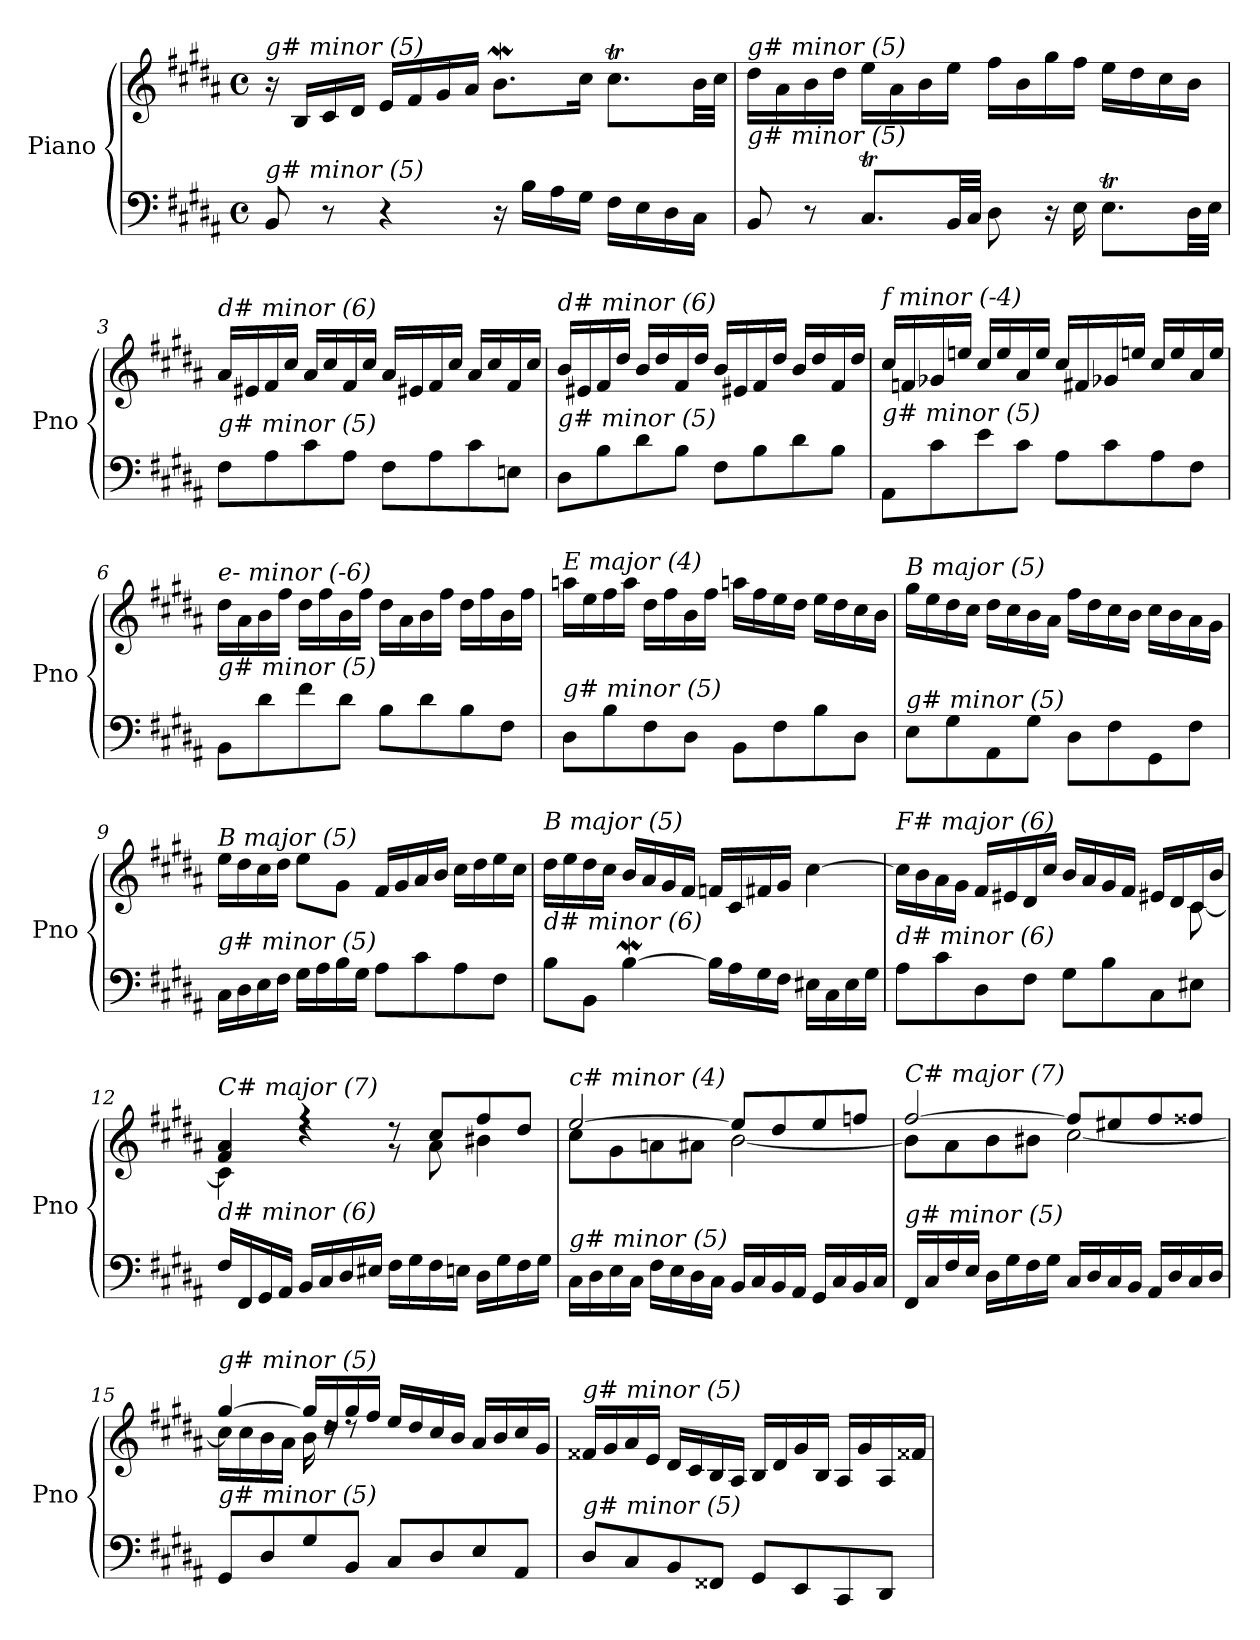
**kern	**kern
*part1	*part1
*staff2	*staff1
*I"Piano	*
*I'Pno	*
*clefF4	*clefG2
*k[f#c#g#d#a#]	*k[f#c#g#d#a#]
*M4/4	*M4/4
*met(c)	*met(c)
=1	=1
!	!LO:TX:i:t=g# minor (5)
!LO:TX:i:t=g# minor (5)	!
8BB/	16r
.	16B/LL
8r	16c#/
.	16d#/JJ
4r	16e/LL
.	16f#/
.	16g#/
.	16a#/JJ
16r	8.bw\L
16B\LL	.
16A#\	.
16G#\JJ	16cc#\Jk
16F#\LL	8.cc#T\L
16E\	.
16D#\	.
16C#\JJ	32b\LL
.	32cc#\JJJ
=2	=2
!	!LO:TX:i:t=g# minor (5)
!LO:TX:i:t=g# minor (5)	!
8BB/	16dd#\LL
.	16a#\
8r	16b\
.	16dd#\JJ
8.C#T/L	16ee\LL
.	16a#\
.	16b\
32BB/LL	16ee\JJ
32C#/JJJ	.
8D#\	16ff#\LL
.	16b\
16r	16gg#\
16E\	16ff#\JJ
8.ET\L	16ee\LL
.	16dd#\
.	16cc#\
32D#\LL	16b\JJ
32E\JJJ	.
=3	=3
!	!LO:TX:i:t=d# minor (6)
!LO:TX:i:t=g# minor (5)	!
8F#\L	16a#/LL
.	16e#X/
8A#\	16f#/
.	16cc#/JJ
8c#\	16a#/LL
.	16cc#/
8A#\J	16f#/
.	16cc#/JJ
8F#\L	16a#/LL
.	16e#X/
8A#\	16f#/
.	16cc#/JJ
8c#\	16a#/LL
.	16cc#/
8En\J	16f#/
.	16cc#/JJ
!!LO:LB:g=z
=4	=4
!	!LO:TX:i:t=d# minor (6)
!LO:TX:i:t=g# minor (5)	!
8D#\L	16b/LL
.	16e#X/
8B\	16f#/
.	16dd#/JJ
8d#\	16b/LL
.	16dd#/
8B\J	16f#/
.	16dd#/JJ
8F#\L	16b/LL
.	16e#X/
8B\	16f#/
.	16dd#/JJ
8d#\	16b/LL
.	16dd#/
8B\J	16f#/
.	16dd#/JJ
=5	=5
!	!LO:TX:i:t=f minor (-4)
!LO:TX:i:t=g# minor (5)	!
8AA#/L	16cc#/LL
.	16fni/
8c#\	16g-Xi/
.	16een/JJ
8e\	16cc#/LL
.	16ee/
8c#\J	16a#/
.	16ee/JJ
8A#\L	16cc#/LL
.	16f#Xi/
8c#\	16g-Xi/
.	16een/JJ
8A#\	16cc#/LL
.	16ee/
8F#\J	16a#/
.	16ee/JJ
=6	=6
!	!LO:TX:i:t=e- minor (-6)
!LO:TX:i:t=g# minor (5)	!
8BB\L	16dd#\LL
.	16a#\
8d#\	16b\
.	16ff#\JJ
8f#\	16dd#\LL
.	16ff#\
8d#\J	16b\
.	16ff#\JJ
8B\L	16dd#\LL
.	16a#\
8d#\	16b\
.	16ff#\JJ
8B\	16dd#\LL
.	16ff#\
8F#\J	16b\
.	16ff#\JJ
!!LO:LB:g=z
=7	=7
!	!LO:TX:i:t=E major (4)
!LO:TX:i:t=g# minor (5)	!
8D#\L	16aan\LL
.	16ee\
8B\	16ff#\
.	16aa\JJ
8F#\	16dd#\LL
.	16ff#\
8D#\J	16b\
.	16ff#\JJ
8BB\L	16aan\LL
.	16ff#\
8F#\	16ee\
.	16dd#\JJ
8B\	16ee\LL
.	16dd#\
8D#\J	16cc#\
.	16b\JJ
=8	=8
!	!LO:TX:i:t=B major (5)
!LO:TX:i:t=g# minor (5)	!
8E\L	16gg#\LL
.	16ee\
8G#\	16dd#\
.	16cc#\JJ
8AA#\	16dd#\LL
.	16cc#\
8G#\J	16b\
.	16a#\JJ
8D#\L	16ff#\LL
.	16dd#\
8F#\	16cc#\
.	16b\JJ
8GG#\	16cc#\LL
.	16b\
8F#\J	16a#\
.	16g#\JJ
=9	=9
!	!LO:TX:i:t=B major (5)
!LO:TX:i:t=g# minor (5)	!
16C#\LL	16ee\LL
16D#\	16dd#\
16E\	16cc#\
16F#\JJ	16dd#\JJ
16G#\LL	8ee\L
16A#\	.
16B\	8g#\J
16G#\JJ	.
8A#\L	16f#/LL
.	16g#/
8c#\	16a#/
.	16b/JJ
8A#\	16cc#\LL
.	16dd#\
8F#\J	16ee\
.	16cc#\JJ
!!LO:LB:g=z
=10	=10
!	!LO:TX:i:t=B major (5)
!LO:TX:i:t=d# minor (6)	!
8B\L	16dd#\LL
.	16ee\
8BB\J	16dd#\
.	16cc#\JJ
[4Bw\	16b/LL
.	16a#/
.	16g#/
.	16f#/JJ
16B\LL]	16fni/LL
16A#\	16c#/
16G#\	16f#i/
16F#\JJ	16g#/JJ
16E#X\LL	[4cc#\
16C#\	.
16E#\	.
16G#\JJ	.
=11	=11
*^	*^
!	!	!LO:TX:i:t=F# major (6)	!
!LO:TX:i:t=d# minor (6)	!	!	!
2..ryy	8A#\L	16cc#\LL]	2..ryy
.	.	16b\	.
.	8c#\	16a#\	.
.	.	16g#\JJ	.
.	8D#\	16f#/LL	.
.	.	16e#X/	.
.	8F#\J	16d#/	.
.	.	16cc#/JJ	.
.	8G#\L	16b/LL	.
.	.	16a#/	.
.	8B\	16g#/	.
.	.	16f#/JJ	.
.	8C#\	16e#X/LL	.
.	.	16d#/	.
8ryy	8E#X\J	16c#/	[8c#\
.	.	16b/JJ	.
*v	*v	*	*
=12	=12	=12
!	!LO:TX:i:t=C# major (7)	!
!LO:TX:i:t=d# minor (6)	!	!
16F#/LL	4f#/ 4a#/	4c#\]
16FF#/	.	.
16GG#/	.	.
16AA#/JJ	.	.
16BB/LL	4r	4rdd
16C#/	.	.
16D#/	.	.
16E#X/JJ	.	.
16F#\LL	8rg	8rdd
16G#\	.	.
16F#\	8cc#/L	8a#\
16En\JJ	.	.
16D#\LL	8ff#/	4b#X\
16G#\	.	.
16F#\	8dd#/J	.
16G#\JJ	.	.
!!LO:LB:g=z	!!
=13	=13	=13
!	!LO:TX:i:t=c# minor (4)	!
!LO:TX:i:t=g# minor (5)	!	!
16C#\LL	[2ee/	8cc#\L
16D#\	.	.
16E\	.	8g#\
16C#\JJ	.	.
16F#\LL	.	8an\
16E\	.	.
16D#\	.	8a#X\J
16C#\JJ	.	.
16BB/LL	8ee/L]	[2b\
16C#/	.	.
16BB/	8dd#/	.
16AA#/JJ	.	.
16GG#/LL	8ee/	.
16C#/	.	.
16BB/	8ffni/J	.
16C#/JJ	.	.
=14	=14	=14
!	!LO:TX:i:t=C# major (7)	!
!LO:TX:i:t=g# minor (5)	!	!
16FF#/LL	[2ff#/	8b\L]
16C#/	.	.
16F#/	.	8a#\
16E/JJ	.	.
16D#\LL	.	8b\
16G#\	.	.
16F#\	.	8b#X\J
16G#\JJ	.	.
16C#/LL	8ff#/L]	[2cc#\
16D#/	.	.
16C#/	8ee#X/	.
16BB/JJ	.	.
16AA#/LL	8ff#/	.
16D#/	.	.
16C#/	8ff##X/J	.
16D#/JJ	.	.
=15	=15	=15
*^	*	*
!	!	!LO:TX:i:t=g# minor (5)	!
!LO:TX:i:t=g# minor (5)	!	!	!
2ryy	8GG#/L	[4gg#/	16cc#\LL]
.	.	.	16cc#\
.	8D#/	.	16b\
.	.	.	16a#\JJ
.	8G#/	16gg#/LL]	16b\
.	.	16dd#/	16rdd
.	8BB/J	16gg#/	8rdd
.	.	16ff#/JJ	.
2ryy	8C#/L	16ee/LL	2ryy
.	.	16dd#/	.
.	8D#/	16cc#/	.
.	.	16b/JJ	.
.	8E/	16a#/LL	.
.	.	16b/	.
.	8AA#/J	16cc#/	.
.	.	16g#/JJ	.
*v	*v	*	*
*	*v	*v
!!LO:PB:g=z
=16	=16
!	!LO:TX:i:t=g# minor (5)
!LO:TX:i:t=g# minor (5)	!
8D#/L	16f##X/LL
.	16g#/
8C#/	16a#/
.	16e/JJ
8BB/	16d#/LL
.	16c#/
8FF##X/J	16B/
.	16A#/JJ
8GG#/L	16B/LL
.	16d#/
8EE/	16g#/
.	16B/JJ
8CC#/	16A#/LL
.	16g#/
8DD#/J	16A#/
.	16f##X/JJ
=	=
*-	*-
